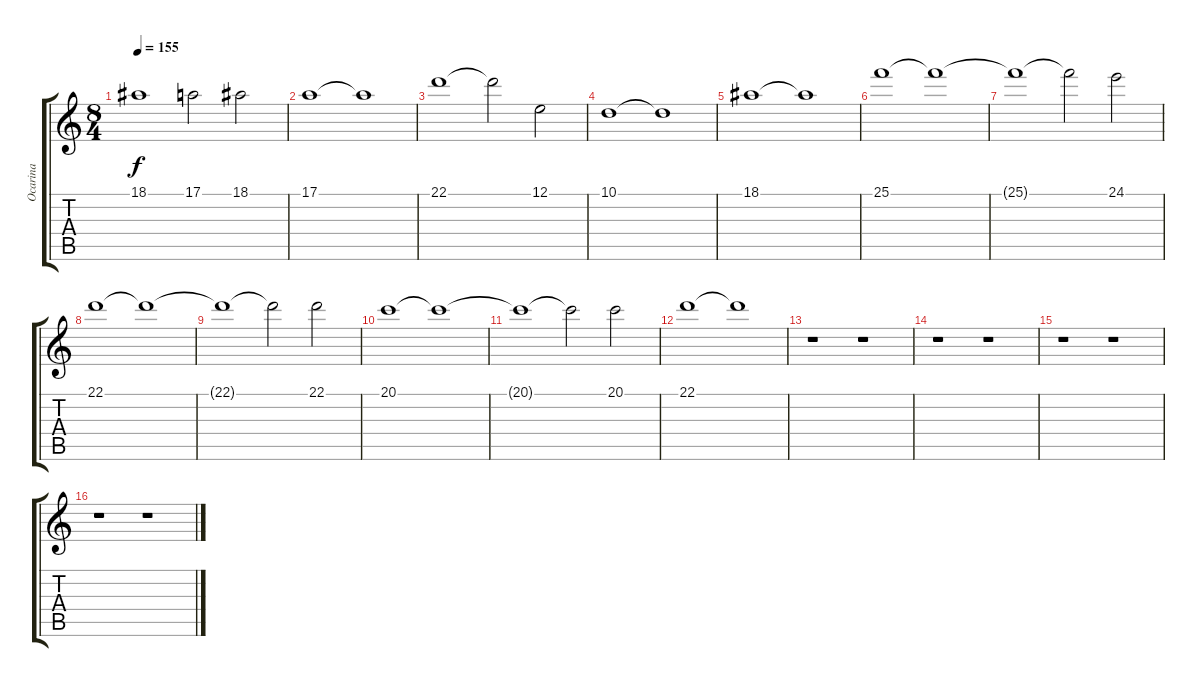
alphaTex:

\track ("Ocarina" "Ocarina") {instrument ocarina}
\staff {score tabs}
\tuning (E4 B3 G3 D3 A2 E2) {hide}
\ts (8 4)
\tempo 155
\clef g2
\ks c
18.1.1{dy f} 17.1.2 18.1.2 |
17.1.1 17.1{t}.1 |
22.1.1 22.1{t}.2 12.1.2 |
10.1.1 10.1{t}.1 |
18.1.1 18.1{t}.1 |
25.1.1 25.1{t}.1 |
25.1{t}.1 25.1{t}.2 24.1.2 |
22.1.1 22.1{t}.1 |
22.1{t}.1 22.1{t}.2 22.1.2 |
20.1.1 20.1{t}.1 |
20.1{t}.1 20.1{t}.2 20.1.2 |
22.1.1 22.1{t}.1 |
r.1 r.1 |
r.1 r.1 |
r.1 r.1 |
r.1 r.1
